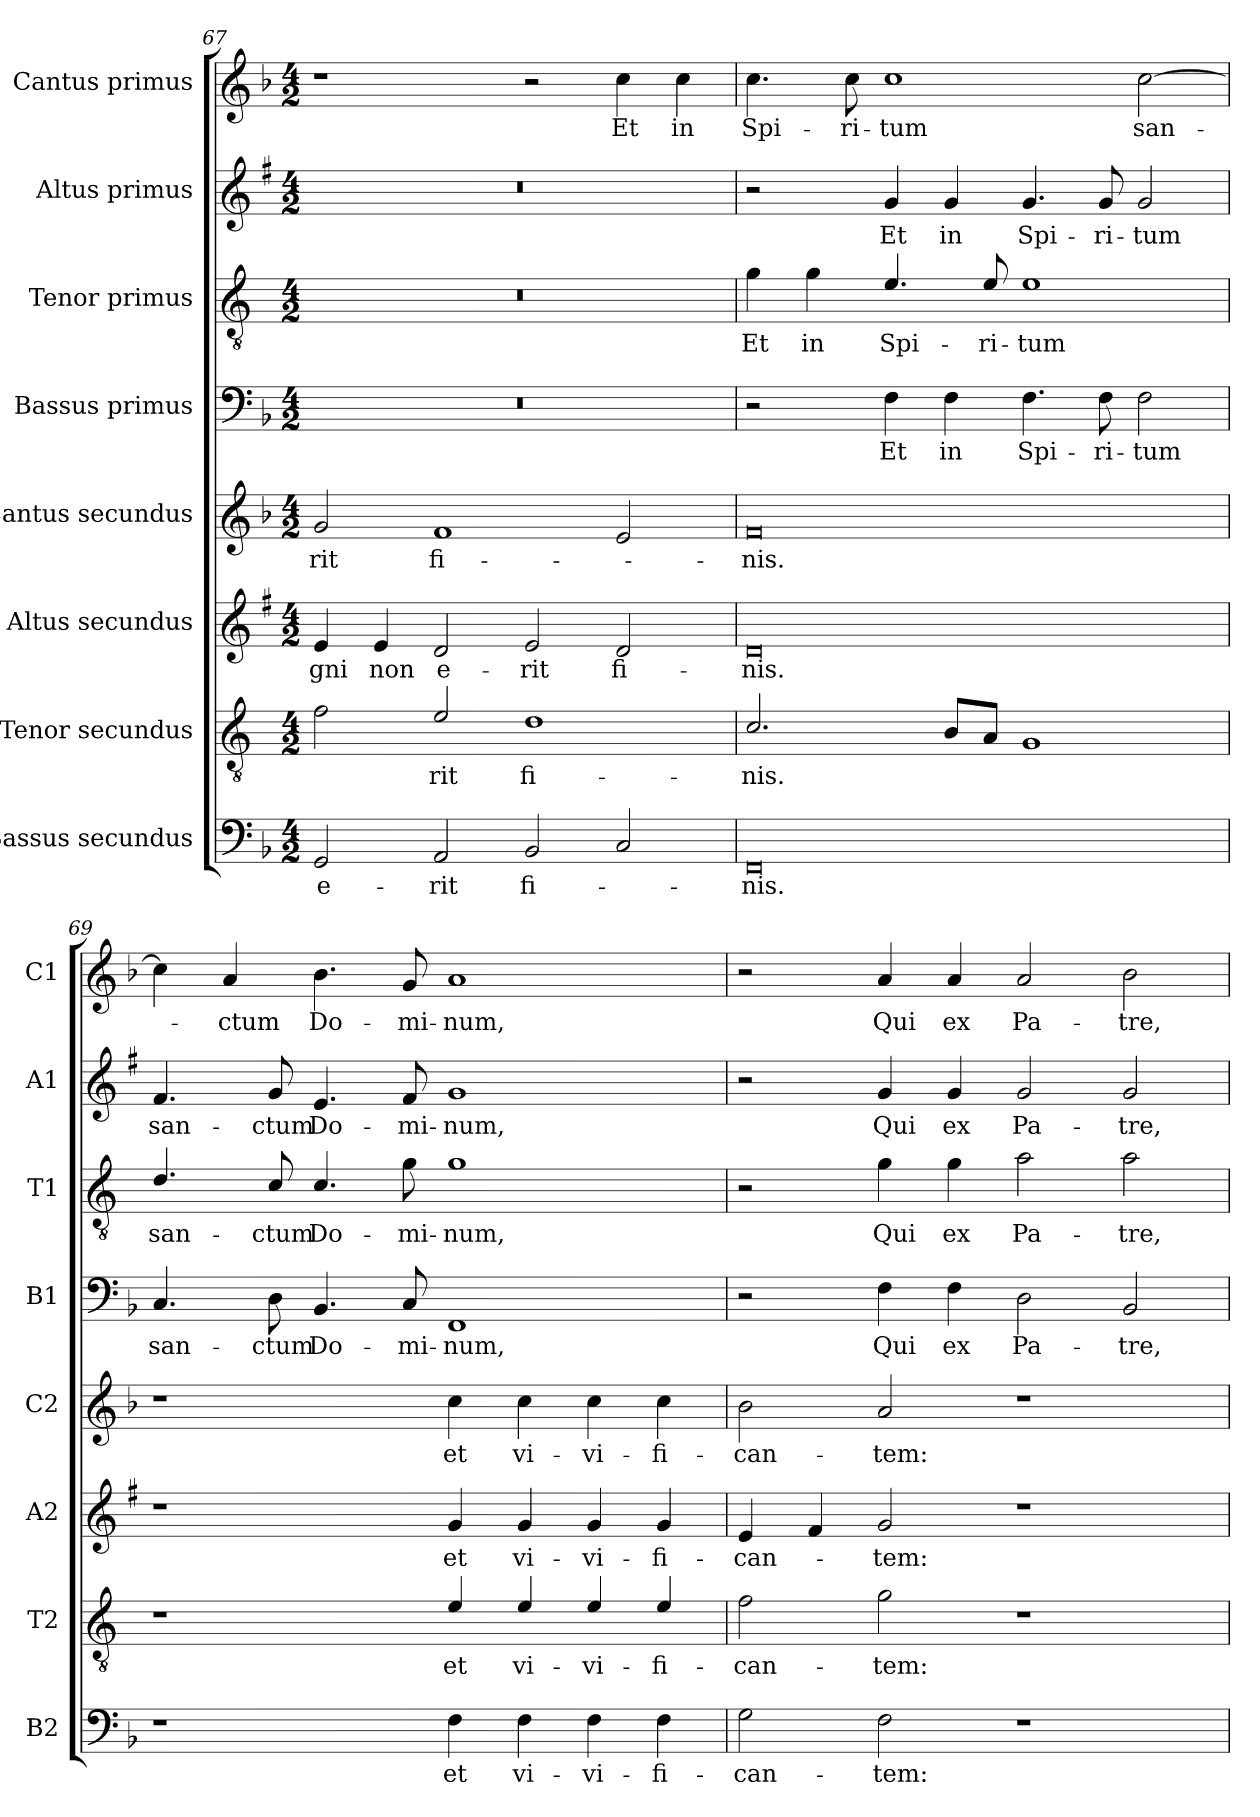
**kern	**text	**kern	**text	**kern	**text	**kern	**text	**kern	**text	**kern	**text	**kern	**text	**kern	**text
*part8	*part8	*part7	*part7	*part6	*part6	*part5	*part5	*part4	*part4	*part3	*part3	*part2	*part2	*part1	*part1
*staff8	*staff8	*staff7	*staff7	*staff6	*staff6	*staff5	*staff5	*staff4	*staff4	*staff3	*staff3	*staff2	*staff2	*staff1	*staff1
*I"Bassus secundus	*	*I"Tenor secundus	*	*I"Altus secundus	*	*I"Cantus secundus	*	*I"Bassus primus	*	*I"Tenor primus	*	*I"Altus primus	*	*I"Cantus primus	*
*I'B2	*	*I'T2	*	*I'A2	*	*I'C2	*	*I'B1	*	*I'T1	*	*I'A1	*	*I'C1	*
*clefF4	*	*clefGv2	*	*clefG2	*	*clefG2	*	*clefF4	*	*clefGv2	*	*clefG2	*	*clefG2	*
*	*	*ITrd4c7	*	*ITrd1c2	*	*	*	*	*	*ITrd4c7	*	*ITrd1c2	*	*	*
*k[b-]	*	*k[b-]	*	*k[b-]	*	*k[b-]	*	*k[b-]	*	*k[b-]	*	*k[b-]	*	*k[b-]	*
*F:	*	*F:	*	*F:	*	*F:	*	*F:	*	*F:	*	*F:	*	*F:	*
*M4/2	*	*M4/2	*	*M4/2	*	*M4/2	*	*M4/2	*	*M4/2	*	*M4/2	*	*M4/2	*
=67	=67	=67	=67	=67	=67	=67	=67	=67	=67	=67	=67	=67	=67	=67	=67
!	!LO:LY:b	!	!	!	!LO:LY:b	!	!LO:LY:b	!	!	!	!	!	!	!	!
2GG/	e-	2B-\	.	4d/	-gni	2g/	-rit	0r	.	0r	.	0r	.	1r	.
!	!	!	!	!	!LO:LY:b	!	!	!	!	!	!	!	!	!	!
.	.	.	.	4d/	non	.	.	.	.	.	.	.	.	.	.
!	!LO:LY:b	!	!LO:LY:b	!	!LO:LY:b	!	!LO:LY:b	!	!	!	!	!	!	!	!
2AA/	-rit	2A/	-rit	2c/	e-	1f	fi-	.	.	.	.	.	.	.	.
!	!LO:LY:b	!	!LO:LY:b	!	!LO:LY:b	!	!	!	!	!	!	!	!	!	!
2BB-/	fi-	1G	fi-	2d/	-rit	.	.	.	.	.	.	.	.	2r	.
!	!	!	!	!	!LO:LY:b	!	!	!	!	!	!	!	!	!	!LO:LY:b
2C/	.	.	.	2c/	fi-	2e/	.	.	.	.	.	.	.	4cc\	Et
!	!	!	!	!	!	!	!	!	!	!	!	!	!	!	!LO:LY:b
.	.	.	.	.	.	.	.	.	.	.	.	.	.	4cc\	in
=68	=68	=68	=68	=68	=68	=68	=68	=68	=68	=68	=68	=68	=68	=68	=68
!	!LO:LY:b	!	!LO:LY:b	!	!LO:LY:b	!	!LO:LY:b	!	!	!	!LO:LY:b	!	!	!	!LO:LY:b
0FF	-nis.	2.F/	-nis.	0c	-nis.	0f	-nis.	2r	.	4c\	Et	2r	.	4.cc\	Spi-
!	!	!	!	!	!	!	!	!	!	!	!LO:LY:b	!	!	!	!
.	.	.	.	.	.	.	.	.	.	4c\	in	.	.	.	.
!	!	!	!	!	!	!	!	!	!	!	!	!	!	!	!LO:LY:b
.	.	.	.	.	.	.	.	.	.	.	.	.	.	8cc\	-ri-
!	!	!	!	!	!	!	!	!	!LO:LY:b	!	!LO:LY:b	!	!LO:LY:b	!	!LO:LY:b
.	.	.	.	.	.	.	.	4F\	Et	4.A/	Spi-	4f/	Et	1cc	-tum
!	!	!	!	!	!	!	!	!	!LO:LY:b	!	!	!	!LO:LY:b	!	!
.	.	8E/L	.	.	.	.	.	4F\	in	.	.	4f/	in	.	.
!	!	!	!	!	!	!	!	!	!	!	!LO:LY:b	!	!	!	!
.	.	8D/J	.	.	.	.	.	.	.	8A/	-ri-	.	.	.	.
!	!	!	!	!	!	!	!	!	!LO:LY:b	!	!LO:LY:b	!	!LO:LY:b	!	!
.	.	1C	.	.	.	.	.	4.F\	Spi-	1A	-tum	4.f/	Spi-	.	.
!	!	!	!	!	!	!	!	!	!LO:LY:b	!	!	!	!LO:LY:b	!	!
.	.	.	.	.	.	.	.	8F\	-ri-	.	.	8f/	-ri-	.	.
!	!	!	!	!	!	!	!	!	!LO:LY:b	!	!	!	!LO:LY:b	!	!LO:LY:b
.	.	.	.	.	.	.	.	2F\	-tum	.	.	2f/	-tum	[2cc\	san-
!!LO:LB:g=z
=69	=69	=69	=69	=69	=69	=69	=69	=69	=69	=69	=69	=69	=69	=69	=69
!	!	!	!	!	!	!	!	!	!LO:LY:b	!	!LO:LY:b	!	!LO:LY:b	!	!
1r	.	1r	.	1r	.	1r	.	4.C/	san-	4.G/	san-	4.e/	san-	4cc\]	.
!	!	!	!	!	!	!	!	!	!	!	!	!	!	!	!LO:LY:b
.	.	.	.	.	.	.	.	.	.	.	.	.	.	4a/	-ctum
!	!	!	!	!	!	!	!	!	!LO:LY:b	!	!LO:LY:b	!	!LO:LY:b	!	!
.	.	.	.	.	.	.	.	8D\	-ctum	8F/	-ctum	8f/	-ctum	.	.
!	!	!	!	!	!	!	!	!	!LO:LY:b	!	!LO:LY:b	!	!LO:LY:b	!	!LO:LY:b
.	.	.	.	.	.	.	.	4.BB-/	Do-	4.F/	Do-	4.d/	Do-	4.b-\	Do-
!	!	!	!	!	!	!	!	!	!LO:LY:b	!	!LO:LY:b	!	!LO:LY:b	!	!LO:LY:b
.	.	.	.	.	.	.	.	8C/	-mi-	8c\	-mi-	8e/	-mi-	8g/	-mi-
!	!LO:LY:b	!	!LO:LY:b	!	!LO:LY:b	!	!LO:LY:b	!	!LO:LY:b	!	!LO:LY:b	!	!LO:LY:b	!	!LO:LY:b
4F\	et	4A/	et	4f/	et	4cc\	et	1FF	-num,	1c	-num,	1f	-num,	1a	-num,
!	!LO:LY:b	!	!LO:LY:b	!	!LO:LY:b	!	!LO:LY:b	!	!	!	!	!	!	!	!
4F\	vi-	4A/	vi-	4f/	vi-	4cc\	vi-	.	.	.	.	.	.	.	.
!	!LO:LY:b	!	!LO:LY:b	!	!LO:LY:b	!	!LO:LY:b	!	!	!	!	!	!	!	!
4F\	-vi-	4A/	-vi-	4f/	-vi-	4cc\	-vi-	.	.	.	.	.	.	.	.
!	!LO:LY:b	!	!LO:LY:b	!	!LO:LY:b	!	!LO:LY:b	!	!	!	!	!	!	!	!
4F\	-fi-	4A/	-fi-	4f/	-fi-	4cc\	-fi-	.	.	.	.	.	.	.	.
=70	=70	=70	=70	=70	=70	=70	=70	=70	=70	=70	=70	=70	=70	=70	=70
!	!LO:LY:b	!	!LO:LY:b	!	!LO:LY:b	!	!LO:LY:b	!	!	!	!	!	!	!	!
2G\	-can-	2B-\	-can-	4d/	-can-	2b-\	-can-	2r	.	2r	.	2r	.	2r	.
.	.	.	.	4e/	.	.	.	.	.	.	.	.	.	.	.
!	!LO:LY:b	!	!LO:LY:b	!	!LO:LY:b	!	!LO:LY:b	!	!LO:LY:b	!	!LO:LY:b	!	!LO:LY:b	!	!LO:LY:b
2F\	-tem:	2c\	-tem:	2f/	-tem:	2a/	-tem:	4F\	Qui	4c\	Qui	4f/	Qui	4a/	Qui
!	!	!	!	!	!	!	!	!	!LO:LY:b	!	!LO:LY:b	!	!LO:LY:b	!	!LO:LY:b
.	.	.	.	.	.	.	.	4F\	ex	4c\	ex	4f/	ex	4a/	ex
!	!	!	!	!	!	!	!	!	!LO:LY:b	!	!LO:LY:b	!	!LO:LY:b	!	!LO:LY:b
1r	.	1r	.	1r	.	1r	.	2D\	Pa-	2d\	Pa-	2f/	Pa-	2a/	Pa-
!	!	!	!	!	!	!	!	!	!LO:LY:b	!	!LO:LY:b	!	!LO:LY:b	!	!LO:LY:b
.	.	.	.	.	.	.	.	2BB-/	-tre,	2d\	-tre,	2f/	-tre,	2b-\	-tre,
=	=	=	=	=	=	=	=	=	=	=	=	=	=	=	=
*-	*-	*-	*-	*-	*-	*-	*-	*-	*-	*-	*-	*-	*-	*-	*-
